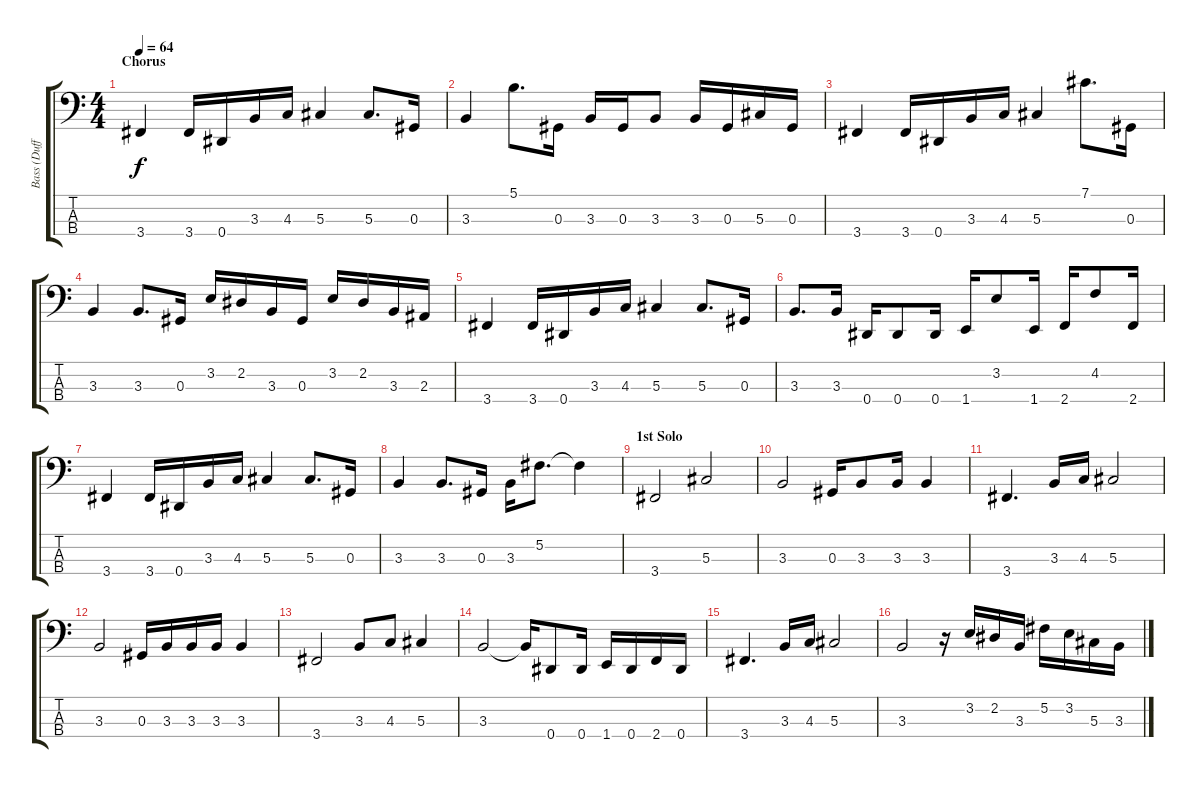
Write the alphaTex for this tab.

\track ("Bass (Duff)" "Bass (Duff") {instrument electricbasspick}
\staff {score tabs}
\tuning (Gb2 Db2 Ab1 Eb1) {hide}
\ts (4 4)
\section ("" "Chorus")
\tempo 64
\clef f4
\ks c
3.4.4{dy f} 3.4.16 0.4.16 3.3.16 4.3.16 5.3.4 5.3.8{d} 0.3.16 |
3.3.4 5.1.8{d} 0.3.16 3.3.16 0.3.16 3.3.8 3.3.16 0.3.16 5.3.16 0.3.16 |
3.4.4 3.4.16 0.4.16 3.3.16 4.3.16 5.3.4 7.1.8{d} 0.3.16 |
3.3.4 3.3.8{d} 0.3.16 3.2.16 2.2.16 3.3.16 0.3.16 3.2.16 2.2.16 3.3.16 2.3.16 |
3.4.4 3.4.16 0.4.16 3.3.16 4.3.16 5.3.4 5.3.8{d} 0.3.16 |
3.3.8{d} 3.3.16 0.4.16 0.4.8 0.4.16 1.4.16 3.2.8 1.4.16 2.4.16 4.2.8 2.4.16 |
3.4.4 3.4.16 0.4.16 3.3.16 4.3.16 5.3.4 5.3.8{d} 0.3.16 |
3.3.4 3.3.8{d} 0.3.16 3.3.16 5.2.8{d} 5.2{t}.4 |
\section ("" "1st Solo")
3.4.2 5.3.2 |
3.3.2 0.3.16 3.3.8 3.3.16 3.3.4 |
3.4.4{d} 3.3.16 4.3.16 5.3.2 |
3.3.2 0.3.16 3.3.16 3.3.16 3.3.16 3.3.4 |
3.4.2 3.3.8 4.3.8 5.3.4 |
3.3.2 3.3{t}.16 0.4.8 0.4.16 1.4.16 0.4.16 2.4.16 0.4.16 |
3.4.4{d} 3.3.16 4.3.16 5.3.2 |
3.3.2 r.16 3.2.16 2.2.16 3.3.16 5.2.16 3.2.16 5.3.16 3.3.16
